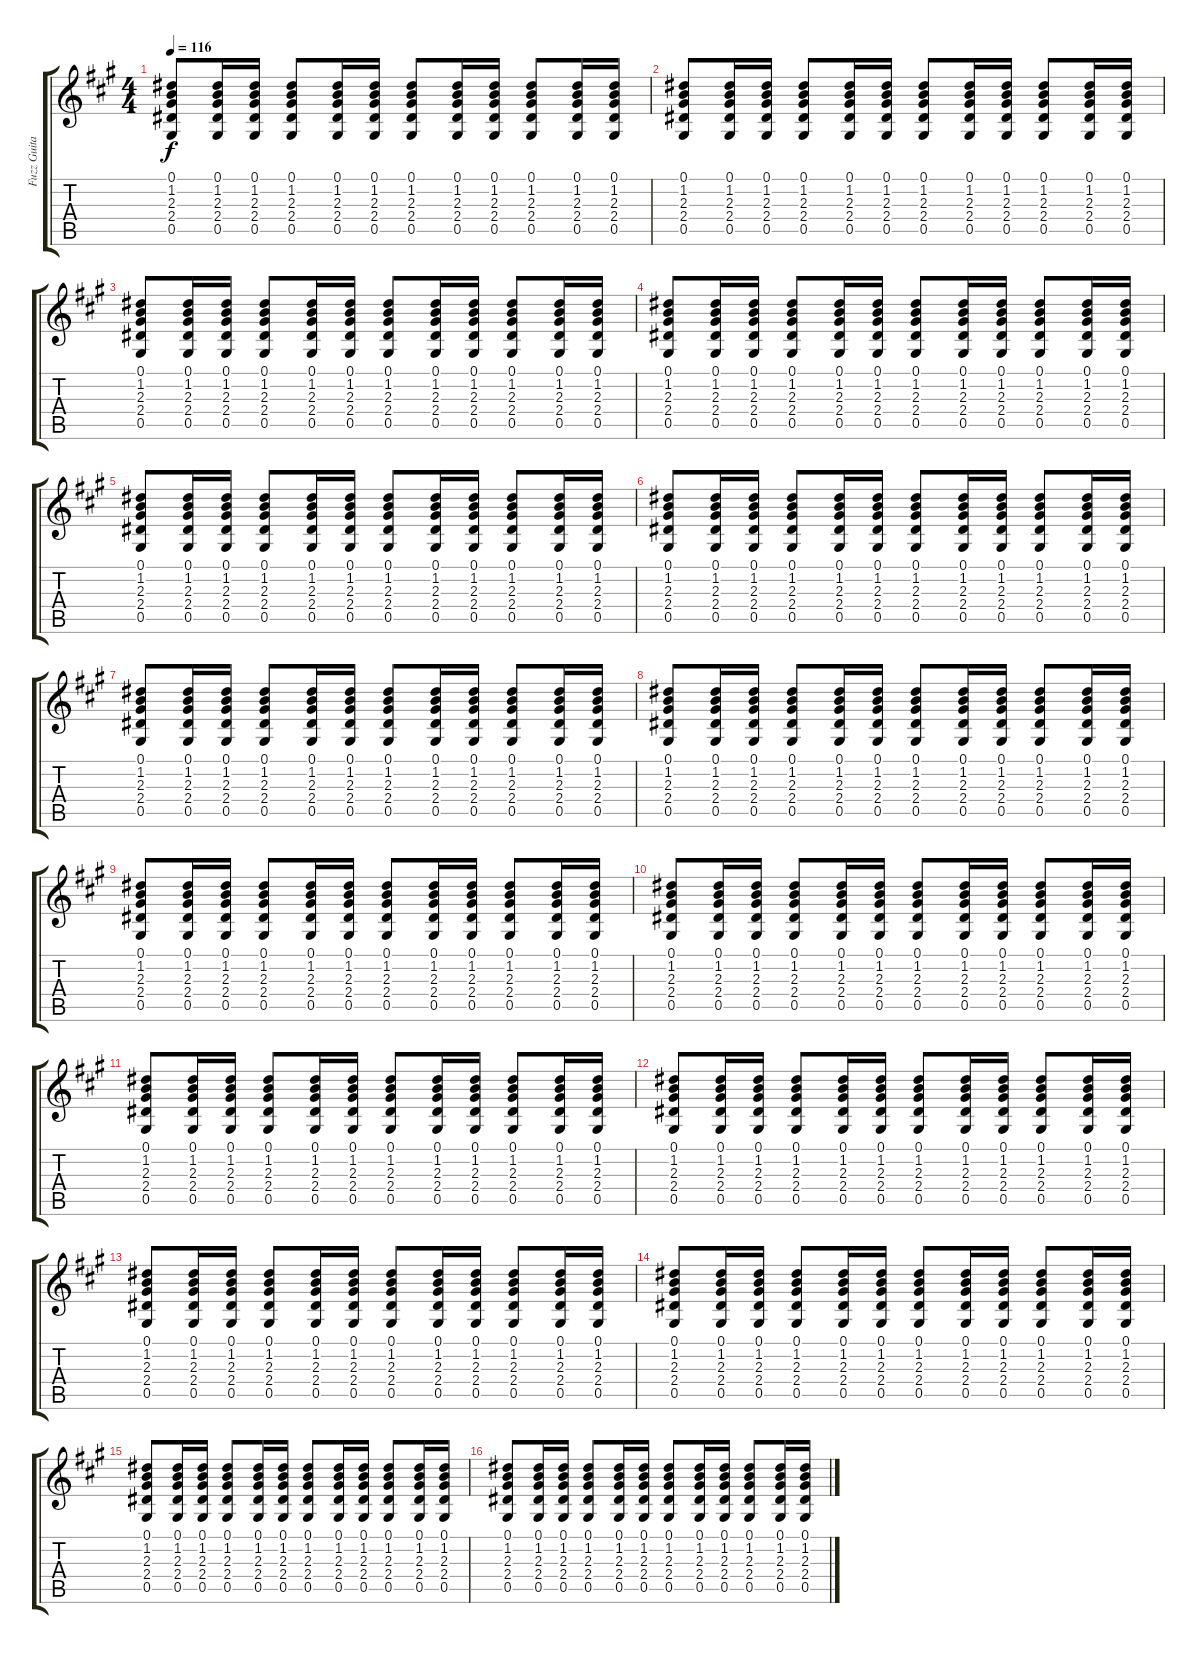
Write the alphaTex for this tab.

\track ("Fuzz Guitar" "Fuzz Guita") {instrument distortionguitar}
\staff {score tabs}
\tuning (Eb4 Bb3 Gb3 Db3 Ab2 Eb2) {hide}
\ts (4 4)
\tempo 116
\clef g2
\ks a
(0.1 1.2 2.3 2.4 0.5).8{dy f} (0.1 1.2 2.3 2.4 0.5).16 (0.1 1.2 2.3 2.4 0.5).16 (0.1 1.2 2.3 2.4 0.5).8 (0.1 1.2 2.3 2.4 0.5).16 (0.1 1.2 2.3 2.4 0.5).16 (0.1 1.2 2.3 2.4 0.5).8 (0.1 1.2 2.3 2.4 0.5).16 (0.1 1.2 2.3 2.4 0.5).16 (0.1 1.2 2.3 2.4 0.5).8 (0.1 1.2 2.3 2.4 0.5).16 (0.1 1.2 2.3 2.4 0.5).16 |
(0.1 1.2 2.3 2.4 0.5).8 (0.1 1.2 2.3 2.4 0.5).16 (0.1 1.2 2.3 2.4 0.5).16 (0.1 1.2 2.3 2.4 0.5).8 (0.1 1.2 2.3 2.4 0.5).16 (0.1 1.2 2.3 2.4 0.5).16 (0.1 1.2 2.3 2.4 0.5).8 (0.1 1.2 2.3 2.4 0.5).16 (0.1 1.2 2.3 2.4 0.5).16 (0.1 1.2 2.3 2.4 0.5).8 (0.1 1.2 2.3 2.4 0.5).16 (0.1 1.2 2.3 2.4 0.5).16 |
(0.1 1.2 2.3 2.4 0.5).8 (0.1 1.2 2.3 2.4 0.5).16 (0.1 1.2 2.3 2.4 0.5).16 (0.1 1.2 2.3 2.4 0.5).8 (0.1 1.2 2.3 2.4 0.5).16 (0.1 1.2 2.3 2.4 0.5).16 (0.1 1.2 2.3 2.4 0.5).8 (0.1 1.2 2.3 2.4 0.5).16 (0.1 1.2 2.3 2.4 0.5).16 (0.1 1.2 2.3 2.4 0.5).8 (0.1 1.2 2.3 2.4 0.5).16 (0.1 1.2 2.3 2.4 0.5).16 |
(0.1 1.2 2.3 2.4 0.5).8 (0.1 1.2 2.3 2.4 0.5).16 (0.1 1.2 2.3 2.4 0.5).16 (0.1 1.2 2.3 2.4 0.5).8 (0.1 1.2 2.3 2.4 0.5).16 (0.1 1.2 2.3 2.4 0.5).16 (0.1 1.2 2.3 2.4 0.5).8 (0.1 1.2 2.3 2.4 0.5).16 (0.1 1.2 2.3 2.4 0.5).16 (0.1 1.2 2.3 2.4 0.5).8 (0.1 1.2 2.3 2.4 0.5).16 (0.1 1.2 2.3 2.4 0.5).16 |
(0.1 1.2 2.3 2.4 0.5).8 (0.1 1.2 2.3 2.4 0.5).16 (0.1 1.2 2.3 2.4 0.5).16 (0.1 1.2 2.3 2.4 0.5).8 (0.1 1.2 2.3 2.4 0.5).16 (0.1 1.2 2.3 2.4 0.5).16 (0.1 1.2 2.3 2.4 0.5).8 (0.1 1.2 2.3 2.4 0.5).16 (0.1 1.2 2.3 2.4 0.5).16 (0.1 1.2 2.3 2.4 0.5).8 (0.1 1.2 2.3 2.4 0.5).16 (0.1 1.2 2.3 2.4 0.5).16 |
(0.1 1.2 2.3 2.4 0.5).8 (0.1 1.2 2.3 2.4 0.5).16 (0.1 1.2 2.3 2.4 0.5).16 (0.1 1.2 2.3 2.4 0.5).8 (0.1 1.2 2.3 2.4 0.5).16 (0.1 1.2 2.3 2.4 0.5).16 (0.1 1.2 2.3 2.4 0.5).8 (0.1 1.2 2.3 2.4 0.5).16 (0.1 1.2 2.3 2.4 0.5).16 (0.1 1.2 2.3 2.4 0.5).8 (0.1 1.2 2.3 2.4 0.5).16 (0.1 1.2 2.3 2.4 0.5).16 |
(0.1 1.2 2.3 2.4 0.5).8 (0.1 1.2 2.3 2.4 0.5).16 (0.1 1.2 2.3 2.4 0.5).16 (0.1 1.2 2.3 2.4 0.5).8 (0.1 1.2 2.3 2.4 0.5).16 (0.1 1.2 2.3 2.4 0.5).16 (0.1 1.2 2.3 2.4 0.5).8 (0.1 1.2 2.3 2.4 0.5).16 (0.1 1.2 2.3 2.4 0.5).16 (0.1 1.2 2.3 2.4 0.5).8 (0.1 1.2 2.3 2.4 0.5).16 (0.1 1.2 2.3 2.4 0.5).16 |
(0.1 1.2 2.3 2.4 0.5).8 (0.1 1.2 2.3 2.4 0.5).16 (0.1 1.2 2.3 2.4 0.5).16 (0.1 1.2 2.3 2.4 0.5).8 (0.1 1.2 2.3 2.4 0.5).16 (0.1 1.2 2.3 2.4 0.5).16 (0.1 1.2 2.3 2.4 0.5).8 (0.1 1.2 2.3 2.4 0.5).16 (0.1 1.2 2.3 2.4 0.5).16 (0.1 1.2 2.3 2.4 0.5).8 (0.1 1.2 2.3 2.4 0.5).16 (0.1 1.2 2.3 2.4 0.5).16 |
(0.1 1.2 2.3 2.4 0.5).8 (0.1 1.2 2.3 2.4 0.5).16 (0.1 1.2 2.3 2.4 0.5).16 (0.1 1.2 2.3 2.4 0.5).8 (0.1 1.2 2.3 2.4 0.5).16 (0.1 1.2 2.3 2.4 0.5).16 (0.1 1.2 2.3 2.4 0.5).8 (0.1 1.2 2.3 2.4 0.5).16 (0.1 1.2 2.3 2.4 0.5).16 (0.1 1.2 2.3 2.4 0.5).8 (0.1 1.2 2.3 2.4 0.5).16 (0.1 1.2 2.3 2.4 0.5).16 |
(0.1 1.2 2.3 2.4 0.5).8 (0.1 1.2 2.3 2.4 0.5).16 (0.1 1.2 2.3 2.4 0.5).16 (0.1 1.2 2.3 2.4 0.5).8 (0.1 1.2 2.3 2.4 0.5).16 (0.1 1.2 2.3 2.4 0.5).16 (0.1 1.2 2.3 2.4 0.5).8 (0.1 1.2 2.3 2.4 0.5).16 (0.1 1.2 2.3 2.4 0.5).16 (0.1 1.2 2.3 2.4 0.5).8 (0.1 1.2 2.3 2.4 0.5).16 (0.1 1.2 2.3 2.4 0.5).16 |
(0.1 1.2 2.3 2.4 0.5).8 (0.1 1.2 2.3 2.4 0.5).16 (0.1 1.2 2.3 2.4 0.5).16 (0.1 1.2 2.3 2.4 0.5).8 (0.1 1.2 2.3 2.4 0.5).16 (0.1 1.2 2.3 2.4 0.5).16 (0.1 1.2 2.3 2.4 0.5).8 (0.1 1.2 2.3 2.4 0.5).16 (0.1 1.2 2.3 2.4 0.5).16 (0.1 1.2 2.3 2.4 0.5).8 (0.1 1.2 2.3 2.4 0.5).16 (0.1 1.2 2.3 2.4 0.5).16 |
(0.1 1.2 2.3 2.4 0.5).8 (0.1 1.2 2.3 2.4 0.5).16 (0.1 1.2 2.3 2.4 0.5).16 (0.1 1.2 2.3 2.4 0.5).8 (0.1 1.2 2.3 2.4 0.5).16 (0.1 1.2 2.3 2.4 0.5).16 (0.1 1.2 2.3 2.4 0.5).8 (0.1 1.2 2.3 2.4 0.5).16 (0.1 1.2 2.3 2.4 0.5).16 (0.1 1.2 2.3 2.4 0.5).8 (0.1 1.2 2.3 2.4 0.5).16 (0.1 1.2 2.3 2.4 0.5).16 |
(0.1 1.2 2.3 2.4 0.5).8 (0.1 1.2 2.3 2.4 0.5).16 (0.1 1.2 2.3 2.4 0.5).16 (0.1 1.2 2.3 2.4 0.5).8 (0.1 1.2 2.3 2.4 0.5).16 (0.1 1.2 2.3 2.4 0.5).16 (0.1 1.2 2.3 2.4 0.5).8 (0.1 1.2 2.3 2.4 0.5).16 (0.1 1.2 2.3 2.4 0.5).16 (0.1 1.2 2.3 2.4 0.5).8 (0.1 1.2 2.3 2.4 0.5).16 (0.1 1.2 2.3 2.4 0.5).16 |
(0.1 1.2 2.3 2.4 0.5).8 (0.1 1.2 2.3 2.4 0.5).16 (0.1 1.2 2.3 2.4 0.5).16 (0.1 1.2 2.3 2.4 0.5).8 (0.1 1.2 2.3 2.4 0.5).16 (0.1 1.2 2.3 2.4 0.5).16 (0.1 1.2 2.3 2.4 0.5).8 (0.1 1.2 2.3 2.4 0.5).16 (0.1 1.2 2.3 2.4 0.5).16 (0.1 1.2 2.3 2.4 0.5).8 (0.1 1.2 2.3 2.4 0.5).16 (0.1 1.2 2.3 2.4 0.5).16 |
(0.1 1.2 2.3 2.4 0.5).8 (0.1 1.2 2.3 2.4 0.5).16 (0.1 1.2 2.3 2.4 0.5).16 (0.1 1.2 2.3 2.4 0.5).8 (0.1 1.2 2.3 2.4 0.5).16 (0.1 1.2 2.3 2.4 0.5).16 (0.1 1.2 2.3 2.4 0.5).8 (0.1 1.2 2.3 2.4 0.5).16 (0.1 1.2 2.3 2.4 0.5).16 (0.1 1.2 2.3 2.4 0.5).8 (0.1 1.2 2.3 2.4 0.5).16 (0.1 1.2 2.3 2.4 0.5).16 |
(0.1 1.2 2.3 2.4 0.5).8 (0.1 1.2 2.3 2.4 0.5).16 (0.1 1.2 2.3 2.4 0.5).16 (0.1 1.2 2.3 2.4 0.5).8 (0.1 1.2 2.3 2.4 0.5).16 (0.1 1.2 2.3 2.4 0.5).16 (0.1 1.2 2.3 2.4 0.5).8 (0.1 1.2 2.3 2.4 0.5).16 (0.1 1.2 2.3 2.4 0.5).16 (0.1 1.2 2.3 2.4 0.5).8 (0.1 1.2 2.3 2.4 0.5).16 (0.1 1.2 2.3 2.4 0.5).16
